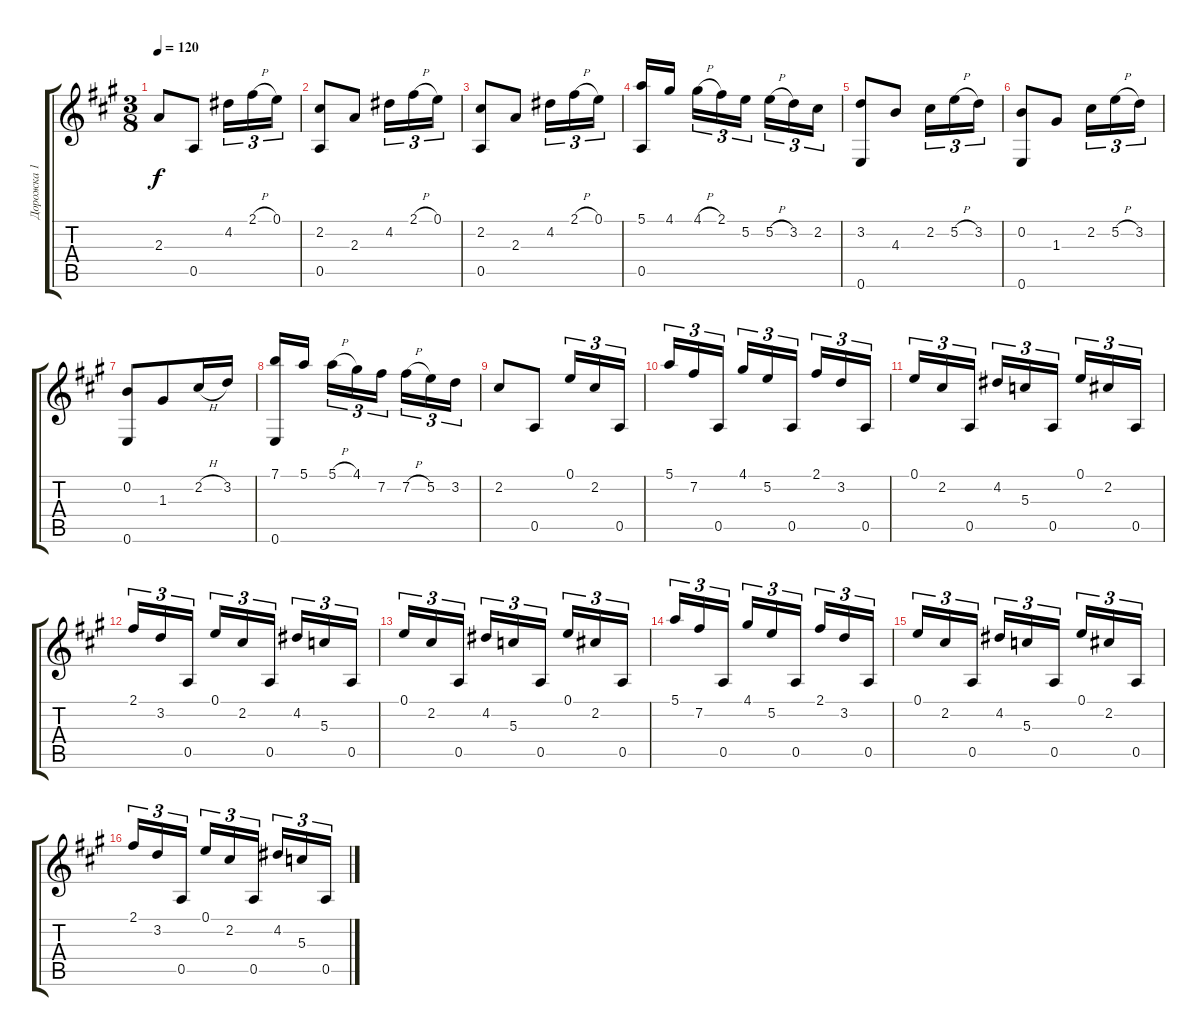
\track ("Дорожка 1" "Дорожка 1") {instrument acousticguitarnylon}
\staff {score tabs}
\tuning (E4 B3 G3 D3 A2 E2) {hide}
\ts (3 8)
\tempo 120
\clef g2
\ks a
2.3.8{dy f} 0.5.8 4.2.16{tu (3 2)} 2.1{h}.16{tu (3 2)} 0.1.16{tu (3 2)} |
(2.2 0.5).8 2.3.8 4.2.16{tu (3 2)} 2.1{h}.16{tu (3 2)} 0.1.16{tu (3 2)} |
(2.2 0.5).8 2.3.8 4.2.16{tu (3 2)} 2.1{h}.16{tu (3 2)} 0.1.16{tu (3 2)} |
(5.1 0.5).16 4.1.16 4.1{h}.16{tu (3 2)} 2.1.16{tu (3 2)} 5.2.16{tu (3 2)} 5.2{h}.16{tu (3 2)} 3.2.16{tu (3 2)} 2.2.16{tu (3 2)} |
(3.2 0.6).8 4.3.8 2.2.16{tu (3 2)} 5.2{h}.16{tu (3 2)} 3.2.16{tu (3 2)} |
(0.2 0.6).8 1.3.8 2.2.16{tu (3 2)} 5.2{h}.16{tu (3 2)} 3.2.16{tu (3 2)} |
(0.2 0.6).8 1.3.8 2.2{h}.16 3.2.16 |
(7.1 0.6).16 5.1.16 5.1{h}.16{tu (3 2)} 4.1.16{tu (3 2)} 7.2.16{tu (3 2)} 7.2{h}.16{tu (3 2)} 5.2.16{tu (3 2)} 3.2.16{tu (3 2)} |
2.2.8 0.5.8 0.1.16{tu (3 2)} 2.2.16{tu (3 2)} 0.5.16{tu (3 2)} |
5.1.16{tu (3 2)} 7.2.16{tu (3 2)} 0.5.16{tu (3 2)} 4.1.16{tu (3 2)} 5.2.16{tu (3 2)} 0.5.16{tu (3 2)} 2.1.16{tu (3 2)} 3.2.16{tu (3 2)} 0.5.16{tu (3 2)} |
0.1.16{tu (3 2)} 2.2.16{tu (3 2)} 0.5.16{tu (3 2)} 4.2.16{tu (3 2)} 5.3.16{tu (3 2)} 0.5.16{tu (3 2)} 0.1.16{tu (3 2)} 2.2.16{tu (3 2)} 0.5.16{tu (3 2)} |
2.1.16{tu (3 2)} 3.2.16{tu (3 2)} 0.5.16{tu (3 2)} 0.1.16{tu (3 2)} 2.2.16{tu (3 2)} 0.5.16{tu (3 2)} 4.2.16{tu (3 2)} 5.3.16{tu (3 2)} 0.5.16{tu (3 2)} |
0.1.16{tu (3 2)} 2.2.16{tu (3 2)} 0.5.16{tu (3 2)} 4.2.16{tu (3 2)} 5.3.16{tu (3 2)} 0.5.16{tu (3 2)} 0.1.16{tu (3 2)} 2.2.16{tu (3 2)} 0.5.16{tu (3 2)} |
5.1.16{tu (3 2)} 7.2.16{tu (3 2)} 0.5.16{tu (3 2)} 4.1.16{tu (3 2)} 5.2.16{tu (3 2)} 0.5.16{tu (3 2)} 2.1.16{tu (3 2)} 3.2.16{tu (3 2)} 0.5.16{tu (3 2)} |
0.1.16{tu (3 2)} 2.2.16{tu (3 2)} 0.5.16{tu (3 2)} 4.2.16{tu (3 2)} 5.3.16{tu (3 2)} 0.5.16{tu (3 2)} 0.1.16{tu (3 2)} 2.2.16{tu (3 2)} 0.5.16{tu (3 2)} |
2.1.16{tu (3 2)} 3.2.16{tu (3 2)} 0.5.16{tu (3 2)} 0.1.16{tu (3 2)} 2.2.16{tu (3 2)} 0.5.16{tu (3 2)} 4.2.16{tu (3 2)} 5.3.16{tu (3 2)} 0.5.16{tu (3 2)}
